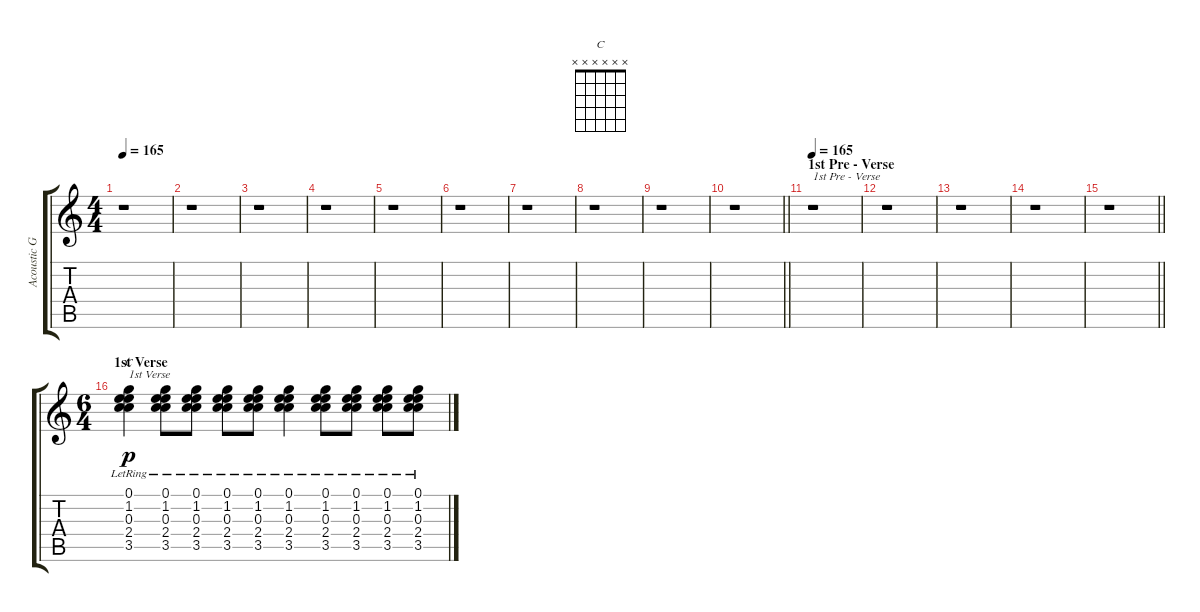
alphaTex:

\track ("Acoustic Gtr." "Acoustic G") {instrument acousticguitarsteel}
\staff {score tabs}
\tuning (E4 B3 G4 D4 A3 E3) {hide}
\chord ("C" x x x x x x) {firstfret 0}
\ts (4 4)
\tempo 165
\clef g2
\ks c
r.1{dy p} |
r.1 |
r.1 |
r.1 |
r.1 |
r.1 |
r.1 |
r.1 |
r.1 |
\barLineRight lightlight
r.1 |
\section ("" "1st Pre - Verse")
\tempo 165
r.1{txt "1st Pre - Verse "} |
r.1 |
r.1 |
r.1 |
\barLineRight lightlight
r.1 |
\ts (6 4)
\section ("" "1st Verse")
(0.1{lr} 1.2{lr} 0.3{lr} 2.4{lr} 3.5{lr}).4{ch "C" txt "1st Verse" volume 16 balance 12 instrument acousticguitarsteel} (0.1{lr} 1.2{lr} 0.3{lr} 2.4{lr} 3.5{lr}).8 (0.1{lr} 1.2{lr} 0.3{lr} 2.4{lr} 3.5{lr}).8 (0.1{lr} 1.2{lr} 0.3{lr} 2.4{lr} 3.5{lr}).8 (0.1{lr} 1.2{lr} 0.3{lr} 2.4{lr} 3.5{lr}).8 (0.1{lr} 1.2{lr} 0.3{lr} 2.4{lr} 3.5{lr}).4 (0.1{lr} 1.2{lr} 0.3{lr} 2.4{lr} 3.5{lr}).8 (0.1{lr} 1.2{lr} 0.3{lr} 2.4{lr} 3.5{lr}).8 (0.1{lr} 1.2{lr} 0.3{lr} 2.4{lr} 3.5{lr}).8 (0.1{lr} 1.2{lr} 0.3{lr} 2.4{lr} 3.5{lr}).8
